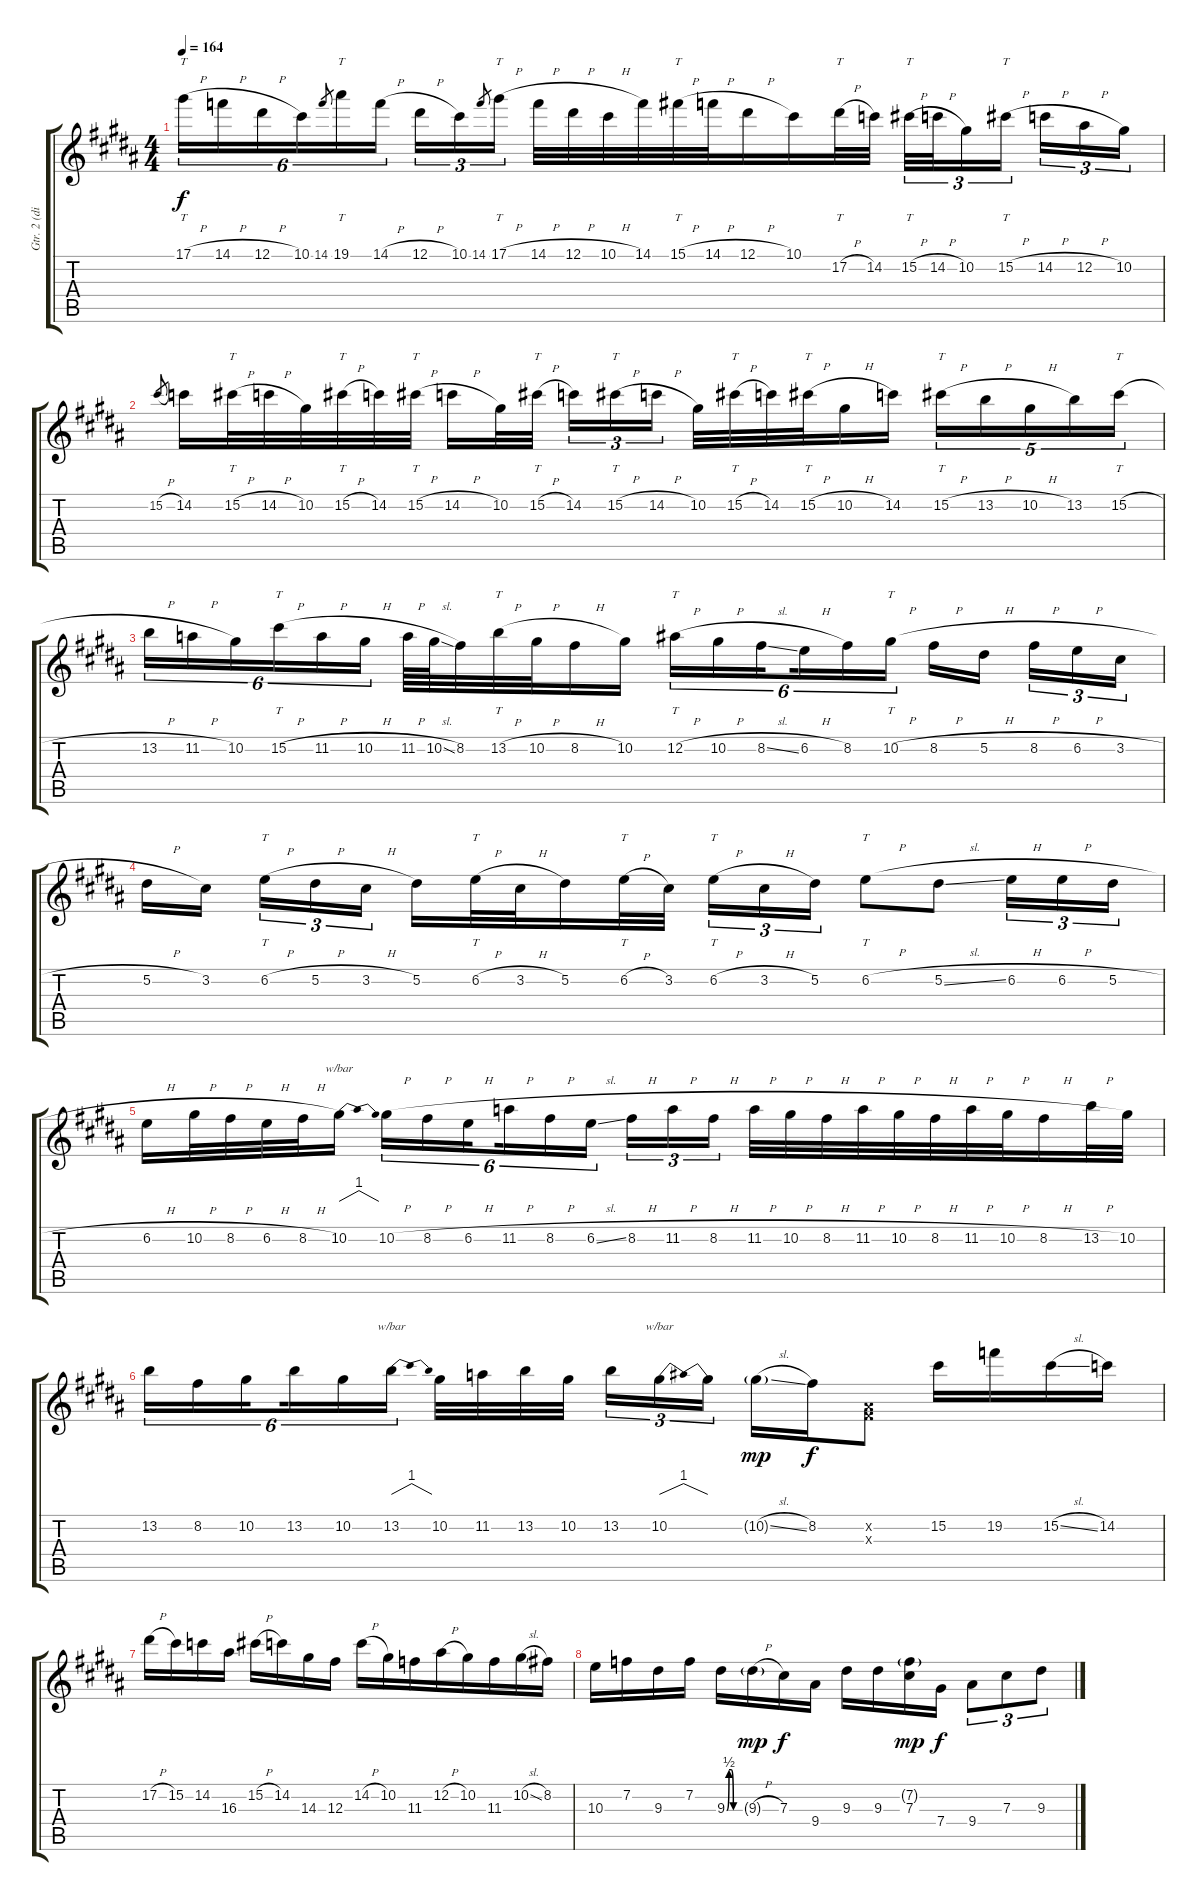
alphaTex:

\track ("Gtr. 2 (dist)" "Gtr. 2 (di") {instrument distortionguitar}
\staff {score tabs}
\tuning (Eb4 Bb3 Gb3 Db3 Ab2 Eb2) {hide}
\ts (4 4)
\tempo 164
\clef g2
\ks b
17.1{h}.16{tt tu (6 4) dy f} 14.1{h}.16{tu (6 4)} 12.1{h}.16{tu (6 4)} 10.1.16{tu (6 4)} 14.1.8{gr beam merge} 19.1.16{tt tu (6 4)} 14.1{h}.16{tu (6 4)} 12.1{h}.16{tu (3 2)} 10.1.16{tu (3 2)} 14.1.8{gr} 17.1{h}.16{tt tu (3 2) beam split} 14.1{h}.32 12.1{h}.32 10.1{h}.32 14.1.32{beam merge} 15.1{h}.32{tt} 14.1{h}.32 12.1{h}.16{beam merge} 10.1.16 17.2{h}.32{tt beam merge} 14.2.32 15.2{h}.32{tt tu (3 2)} 14.2{h}.32{tu (3 2)} 10.2.16{tu (3 2)} 15.2{h}.16{tt tu (3 2) beam splitsecondary} 14.2{h}.16{tu (3 2) beam merge} 12.2{h}.16{tu (3 2)} 10.2.16{tu (3 2)} |
15.2{h}.8{gr} 14.2.16 15.2{h}.32{tt} 14.2{h}.32{beam merge} 10.2.32 15.2{h}.32{tt} 14.2.32 15.2{h}.32{tt} 14.2{h}.16 10.2.32{beam merge} 15.2{h}.32{tt beam splitsecondary} 14.2.16{tu (3 2)} 15.2{h}.16{tt tu (3 2)} 14.2{h}.16{tu (3 2)} 10.2.32{beam merge} 15.2{h}.32{tt} 14.2.32 15.2{h}.32{tt beam merge} 10.2{h}.16 14.2.16 15.2{h}.16{tt tu (5 4)} 13.2{h}.16{tu (5 4)} 10.2{h}.16{tu (5 4)} 13.2.16{tu (5 4)} 15.2{h}.16{tt tu (5 4)} |
13.2{h}.16{tu (6 4)} 11.2{h}.16{tu (6 4) beam merge} 10.2.16{tu (6 4) beam merge} 15.2{h}.16{tt tu (6 4)} 11.2{h}.16{tu (6 4)} 10.2{h}.16{tu (6 4)} 11.2{h}.64 10.2{sl}.64 8.2.32 13.2{h}.32{tt beam merge} 10.2{h}.32 8.2{h}.16 10.2.16 12.2{h}.16{tt tu (6 4)} 10.2{h}.16{tu (6 4)} 8.2{sl}.16{tu (6 4) beam splitsecondary} 6.2{h}.16{tu (6 4)} 8.2.16{tu (6 4)} 10.2{h}.16{tt tu (6 4)} 8.2{h}.16{beam merge} 5.2{h}.16{beam splitsecondary} 8.2{h}.16{tu (3 2)} 6.2{h}.16{tu (3 2)} 3.2{h}.16{tu (3 2)} |
5.2{h}.16 3.2.16{beam splitsecondary} 6.2{h}.16{tt tu (3 2)} 5.2{h}.16{tu (3 2)} 3.2{h}.16{tu (3 2)} 5.2.16 6.2{h}.32{tt} 3.2{h}.32 5.2.16 6.2{h}.32{tt} 3.2.32 6.2{h}.16{tt tu (3 2)} 3.2{h}.16{tu (3 2) beam merge} 5.2.16{tu (3 2)} 6.2{h}.8{tt beam merge} 5.2{sl}.8 6.2{h}.16{tu (3 2)} 6.2{h}.16{tu (3 2)} 5.2{h}.16{tu (3 2)} |
6.2{h}.16{beam merge} 10.2{h}.32 8.2{h}.32 6.2{h}.32{beam merge} 8.2{h}.32 10.2.16{tbe (dip default 0 0 30 4 60 0)} 10.2{h}.16{tu (6 4)} 8.2{h}.16{tu (6 4)} 6.2{h}.16{tu (6 4) beam splitsecondary} 11.2{h}.16{tu (6 4)} 8.2{h}.16{tu (6 4)} 6.2{sl}.16{tu (6 4)} 8.2{h}.16{tu (3 2)} 11.2{h}.16{tu (3 2)} 8.2{h}.16{tu (3 2) beam splitsecondary} 11.2{h}.32 10.2{h}.32 8.2{h}.32 11.2{h}.32{beam merge} 10.2{h}.32{beam merge} 8.2{h}.32 11.2{h}.32 10.2{h}.32 8.2{h}.16 13.2{h}.32 10.2.32 |
13.2.16{tu (6 4)} 8.2.16{tu (6 4)} 10.2.16{tu (6 4) beam splitsecondary} 13.2.16{tu (6 4) beam merge} 10.2.16{tu (6 4)} 13.2.16{tu (6 4) tbe (dip default 0 0 30 4 60 0)} 10.2.32 11.2.32 13.2.32 10.2.32{beam splitsecondary} 13.2.16{tu (3 2)} 10.2.16{tu (3 2) tbe (dip default 0 0 30 4 60 0)} 10.2{t}.16{tu (3 2)} 10.2{sl g}.16{dy mp} 8.2.16{dy f} (0.2{x} 0.3{x}).8 15.2.16 19.2.16 15.2{sl}.16 14.2.16 |
17.2{h}.16{beam merge} 15.2.16 14.2.16 16.3.16 15.2{h}.16 14.2.16 14.3.16 12.3.16 14.2{h}.16 10.2.16 11.3.16 12.2{h}.16{beam merge} 10.2.16 11.3.16 10.2{sl}.16 8.2.16 |
10.3.16{beam merge} 7.2.16 9.3.16 7.2.16 9.3{be (custom 0 0 10 2 20 2 30 0 60 0)}.16 9.3{h g}.16{dy mp beam merge} 7.3.16{dy f beam merge} 9.4.16 9.3.16 9.3.16{beam merge} (7.2{g} 7.3).16{dy mp} 7.4.16{dy f} 9.4.8{tu (3 2)} 7.3.8{tu (3 2)} 9.3.8{tu (3 2)}
